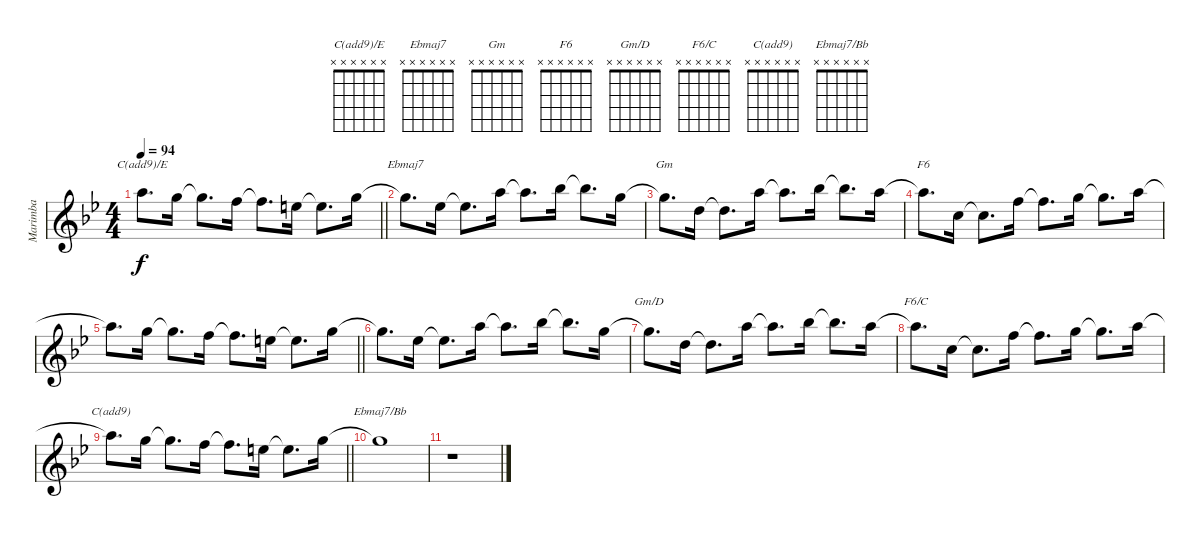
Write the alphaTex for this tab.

\track ("Marimba" "Marimba") {instrument marimba}
\staff {score}
\tuning (E6 B5 G5 D5 A4 E4) {hide}
\chord ("C(add9)/E" x x x x x x)
\chord ("Ebmaj7" x x x x x x)
\chord ("Gm" x x x x x x)
\chord ("F6" x x x x x x)
\chord ("Gm/D" x x x x x x)
\chord ("F6/C" x x x x x x)
\chord ("C(add9)" x x x x x x)
\chord ("Ebmaj7/Bb" x x x x x x)
\ts (4 4)
\tempo 94
\clef g2
\barLineRight lightlight
\ks gminor
2.3{t}.8{d ch "C(add9)/E" dy f} 0.3.16 0.3{t}.8{d} 3.4.16 3.4{t}.8{d} 2.4.16 2.4{t}.8{d} 0.3.16 |
0.3{t}.8{d ch "Ebmaj7"} 1.4.16 1.4{t}.8{d} 2.3.16 2.3{t}.8{d} 3.3.16 3.3{t}.8{d} 0.3.16 |
0.3{t}.8{d ch "Gm"} 0.4.16 0.4{t}.8{d} 2.3.16 2.3{t}.8{d} 3.3.16 3.3{t}.8{d} 2.3.16 |
2.3{t}.8{d ch "F6"} 3.5.16 3.5{t}.8{d} 3.4.16 3.4{t}.8{d} 0.3.16 0.3{t}.8{d} 2.3.16 |
\barLineRight lightlight
2.3{t}.8{d} 0.3.16 0.3{t}.8{d} 3.4.16 3.4{t}.8{d} 2.4.16 2.4{t}.8{d} 0.3.16 |
0.3{t}.8{d} 1.4.16 1.4{t}.8{d} 2.3.16 2.3{t}.8{d} 3.3.16 3.3{t}.8{d} 0.3.16 |
0.3{t}.8{d ch "Gm/D"} 0.4.16 0.4{t}.8{d} 2.3.16 2.3{t}.8{d} 3.3.16 3.3{t}.8{d} 2.3.16 |
2.3{t}.8{d ch "F6/C"} 3.5.16 3.5{t}.8{d} 3.4.16 3.4{t}.8{d} 0.3.16 0.3{t}.8{d} 2.3.16 |
\barLineRight lightlight
2.3{t}.8{d ch "C(add9)"} 0.3.16 0.3{t}.8{d} 3.4.16 3.4{t}.8{d} 2.4.16 2.4{t}.8{d} 0.3.16 |
0.3{t}.1{ch "Ebmaj7/Bb"} |
r.1
